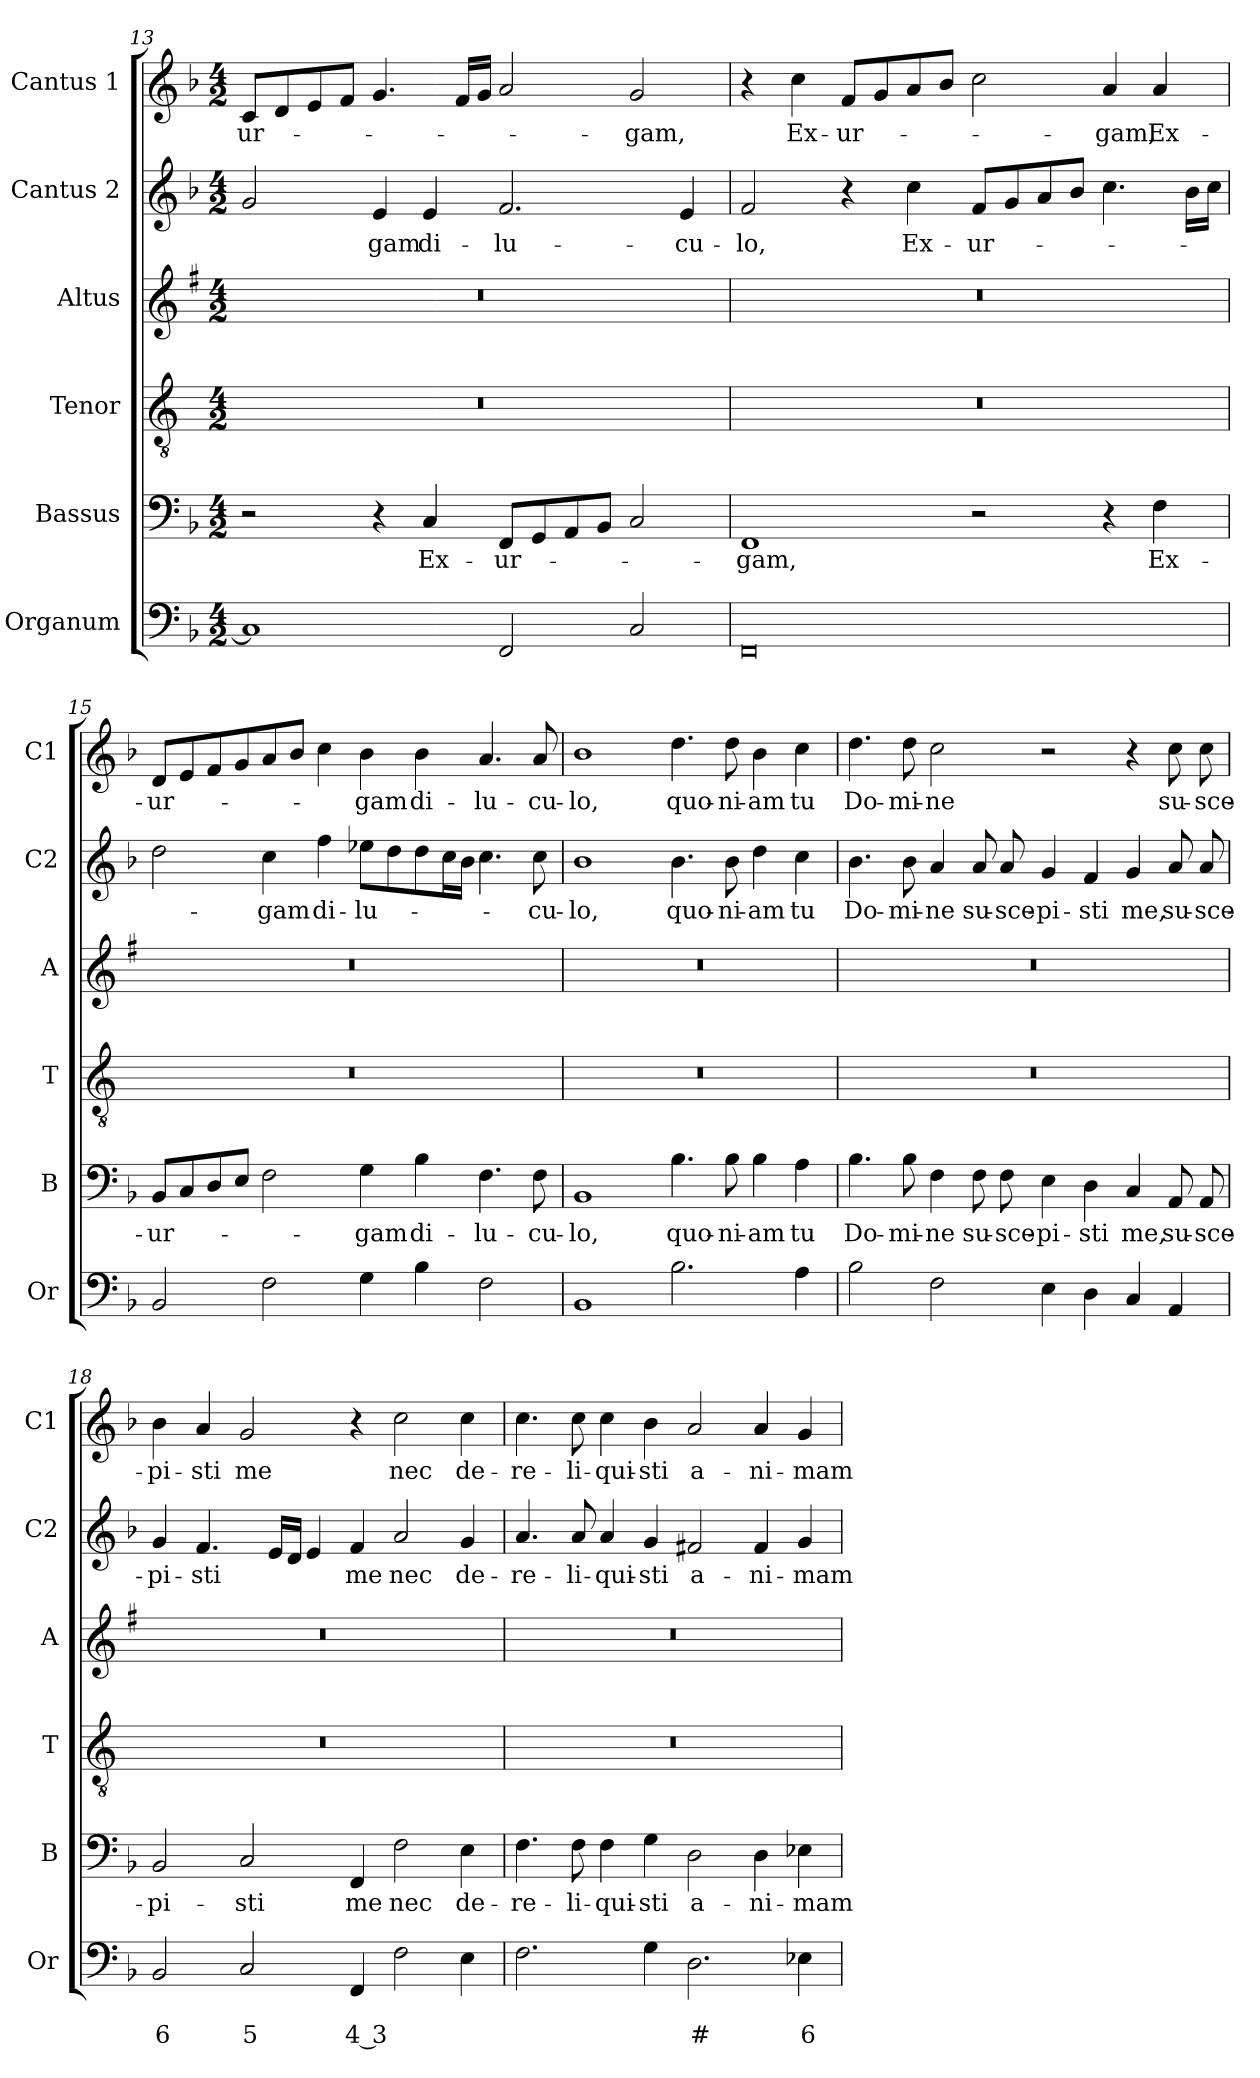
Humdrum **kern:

**kern	**text	**text	**kern	**text	**kern	**kern	**kern	**text	**kern	**text
*part6	*part6	*part6	*part5	*part5	*part4	*part3	*part2	*part2	*part1	*part1
*staff6	*staff6	*staff6	*staff5	*staff5	*staff4	*staff3	*staff2	*staff2	*staff1	*staff1
*I"Organum	*	*	*I"Bassus	*	*I"Tenor	*I"Altus	*I"Cantus 2	*	*I"Cantus 1	*
*I'Or	*	*	*I'B	*	*I'T	*I'A	*I'C2	*	*I'C1	*
*clefF4	*	*	*clefF4	*	*clefGv2	*clefG2	*clefG2	*	*clefG2	*
*	*	*	*	*	*ITrd4c7	*ITrd1c2	*	*	*	*
*k[b-]	*	*	*k[b-]	*	*k[b-]	*k[b-]	*k[b-]	*	*k[b-]	*
*F:	*	*	*F:	*	*F:	*F:	*F:	*	*F:	*
*M4/2	*	*	*M4/2	*	*M4/2	*M4/2	*M4/2	*	*M4/2	*
=13	=13	=13	=13	=13	=13	=13	=13	=13	=13	=13
!	!	!	!	!	!	!	!	!	!	!LO:LY:b
1C]	.	.	2r	.	0r	0r	2g/	.	8c/L	-ur-
.	.	.	.	.	.	.	.	.	8d/	.
.	.	.	.	.	.	.	.	.	8e/	.
.	.	.	.	.	.	.	.	.	8f/J	.
!	!	!	!	!	!	!	!	!LO:LY:b	!	!
.	.	.	4r	.	.	.	4e/	-gam	4.g/	.
!	!	!	!	!LO:LY:b	!	!	!	!LO:LY:b	!	!
.	.	.	4C/	Ex-	.	.	4e/	di-	.	.
.	.	.	.	.	.	.	.	.	16f/LL	.
.	.	.	.	.	.	.	.	.	16g/JJ	.
!	!	!	!	!LO:LY:b	!	!	!	!LO:LY:b	!	!
2FF/	.	.	8FF/L	-ur-	.	.	2.f/	-lu-	2a/	.
.	.	.	8GG/	.	.	.	.	.	.	.
.	.	.	8AA/	.	.	.	.	.	.	.
.	.	.	8BB-/J	.	.	.	.	.	.	.
!	!	!	!	!	!	!	!	!	!	!LO:LY:b
2C/	.	.	2C/	.	.	.	.	.	2g/	-gam,
!	!	!	!	!	!	!	!	!LO:LY:b	!	!
.	.	.	.	.	.	.	4e/	-cu-	.	.
=14	=14	=14	=14	=14	=14	=14	=14	=14	=14	=14
!	!	!	!	!LO:LY:b	!	!	!	!LO:LY:b	!	!
0FF	.	.	1FF	-gam,	0r	0r	2f/	-lo,	4r	.
!	!	!	!	!	!	!	!	!	!	!LO:LY:b
.	.	.	.	.	.	.	.	.	4cc\	Ex-
!	!	!	!	!	!	!	!	!	!	!LO:LY:b
.	.	.	.	.	.	.	4r	.	8f/L	-ur-
.	.	.	.	.	.	.	.	.	8g/	.
!	!	!	!	!	!	!	!	!LO:LY:b	!	!
.	.	.	.	.	.	.	4cc\	Ex-	8a/	.
.	.	.	.	.	.	.	.	.	8b-/J	.
!	!	!	!	!	!	!	!	!LO:LY:b	!	!
.	.	.	2r	.	.	.	8f/L	-ur-	2cc\	.
.	.	.	.	.	.	.	8g/	.	.	.
.	.	.	.	.	.	.	8a/	.	.	.
.	.	.	.	.	.	.	8b-/J	.	.	.
!	!	!	!	!	!	!	!	!	!	!LO:LY:b
.	.	.	4r	.	.	.	4.cc\	.	4a/	-gam,
!	!	!	!	!LO:LY:b	!	!	!	!	!	!LO:LY:b
.	.	.	4F\	Ex-	.	.	.	.	4a/	Ex-
.	.	.	.	.	.	.	16b-\LL	.	.	.
.	.	.	.	.	.	.	16cc\JJ	.	.	.
!!LO:LB:g=z
=15	=15	=15	=15	=15	=15	=15	=15	=15	=15	=15
!	!	!	!	!LO:LY:b	!	!	!	!	!	!LO:LY:b
2BB-/	.	.	8BB-/L	-ur-	0r	0r	2dd\	.	8d/L	-ur-
.	.	.	8C/	.	.	.	.	.	8e/	.
.	.	.	8D/	.	.	.	.	.	8f/	.
.	.	.	8E/J	.	.	.	.	.	8g/	.
!	!	!	!	!	!	!	!	!LO:LY:b	!	!
2F\	.	.	2F\	.	.	.	4cc\	-gam	8a/	.
.	.	.	.	.	.	.	.	.	8b-/J	.
!	!	!	!	!	!	!	!	!LO:LY:b	!	!
.	.	.	.	.	.	.	4ff\	di-	4cc\	.
!	!	!	!	!LO:LY:b	!	!	!	!LO:LY:b	!	!LO:LY:b
4G\	.	.	4G\	-gam	.	.	8ee-X\L	-lu-	4b-\	-gam
.	.	.	.	.	.	.	8dd\	.	.	.
!	!	!	!	!LO:LY:b	!	!	!	!	!	!LO:LY:b
4B-\	.	.	4B-\	di-	.	.	8dd\	.	4b-\	di-
.	.	.	.	.	.	.	16cc\L	.	.	.
.	.	.	.	.	.	.	16b-\JJ	.	.	.
!	!	!	!	!LO:LY:b	!	!	!	!	!	!LO:LY:b
2F\	.	.	4.F\	-lu-	.	.	4.cc\	.	4.a/	-lu-
!	!	!	!	!LO:LY:b	!	!	!	!LO:LY:b	!	!LO:LY:b
.	.	.	8F\	-cu-	.	.	8cc\	-cu-	8a/	-cu-
=16	=16	=16	=16	=16	=16	=16	=16	=16	=16	=16
!	!	!	!	!LO:LY:b	!	!	!	!LO:LY:b	!	!LO:LY:b
1BB-	.	.	1BB-	-lo,	0r	0r	1b-	-lo,	1b-	-lo,
!	!	!	!	!LO:LY:b	!	!	!	!LO:LY:b	!	!LO:LY:b
2.B-\	.	.	4.B-\	quo-	.	.	4.b-\	quo-	4.dd\	quo-
!	!	!	!	!LO:LY:b	!	!	!	!LO:LY:b	!	!LO:LY:b
.	.	.	8B-\	-ni-	.	.	8b-\	-ni-	8dd\	-ni-
!	!	!	!	!LO:LY:b	!	!	!	!LO:LY:b	!	!LO:LY:b
.	.	.	4B-\	-am	.	.	4dd\	-am	4b-\	-am
!	!	!	!	!LO:LY:b	!	!	!	!LO:LY:b	!	!LO:LY:b
4A\	.	.	4A\	tu	.	.	4cc\	tu	4cc\	tu
=17	=17	=17	=17	=17	=17	=17	=17	=17	=17	=17
!	!	!	!	!LO:LY:b	!	!	!	!LO:LY:b	!	!LO:LY:b
2B-\	.	.	4.B-\	Do-	0r	0r	4.b-\	Do-	4.dd\	Do-
!	!	!	!	!LO:LY:b	!	!	!	!LO:LY:b	!	!LO:LY:b
.	.	.	8B-\	-mi-	.	.	8b-\	-mi-	8dd\	-mi-
!	!	!	!	!LO:LY:b	!	!	!	!LO:LY:b	!	!LO:LY:b
2F\	.	.	4F\	-ne	.	.	4a/	-ne	2cc\	-ne
!	!	!	!	!LO:LY:b	!	!	!	!LO:LY:b	!	!
.	.	.	8F\	su-	.	.	8a/	su-	.	.
!	!	!	!	!LO:LY:b	!	!	!	!LO:LY:b	!	!
.	.	.	8F\	-sce-	.	.	8a/	-sce-	.	.
!	!	!	!	!LO:LY:b	!	!	!	!LO:LY:b	!	!
4E\	.	.	4E\	-pi-	.	.	4g/	-pi-	2r	.
!	!	!	!	!LO:LY:b	!	!	!	!LO:LY:b	!	!
4D\	.	.	4D\	-sti	.	.	4f/	-sti	.	.
!	!	!	!	!LO:LY:b	!	!	!	!LO:LY:b	!	!
4C/	.	.	4C/	me,	.	.	4g/	me,	4r	.
!	!	!	!	!LO:LY:b	!	!	!	!LO:LY:b	!	!LO:LY:b
4AA/	.	.	8AA/	su-	.	.	8a/	su-	8cc\	su-
!	!	!	!	!LO:LY:b	!	!	!	!LO:LY:b	!	!LO:LY:b
.	.	.	8AA/	-sce-	.	.	8a/	-sce-	8cc\	-sce-
=18	=18	=18	=18	=18	=18	=18	=18	=18	=18	=18
!	!	!LO:LY:b	!	!LO:LY:b	!	!	!	!LO:LY:b	!	!LO:LY:b
2BB-/	.	6	2BB-/	-pi-	0r	0r	4g/	-pi-	4b-\	-pi-
!	!	!	!	!	!	!	!	!LO:LY:b	!	!LO:LY:b
.	.	.	.	.	.	.	4.f/	-sti	4a/	-sti
!	!	!LO:LY:b	!	!LO:LY:b	!	!	!	!	!	!LO:LY:b
2C/	.	5	2C/	-sti	.	.	.	.	2g/	me
.	.	.	.	.	.	.	16e/LL	.	.	.
.	.	.	.	.	.	.	16d/JJ	.	.	.
.	.	.	.	.	.	.	4e/	.	.	.
!	!	!LO:LY:b	!	!LO:LY:b	!	!	!	!LO:LY:b	!	!
4FF/	.	4 3	4FF/	me	.	.	4f/	me	4r	.
!	!	!	!	!LO:LY:b	!	!	!	!LO:LY:b	!	!LO:LY:b
2F\	.	.	2F\	nec	.	.	2a/	nec	2cc\	nec
!	!	!	!	!LO:LY:b	!	!	!	!LO:LY:b	!	!LO:LY:b
4E\	.	.	4E\	de-	.	.	4g/	de-	4cc\	de-
!!LO:PB:g=z
=19	=19	=19	=19	=19	=19	=19	=19	=19	=19	=19
!	!	!	!	!LO:LY:b	!	!	!	!LO:LY:b	!	!LO:LY:b
2.F\	.	.	4.F\	-re-	0r	0r	4.a/	-re-	4.cc\	-re-
!	!	!	!	!LO:LY:b	!	!	!	!LO:LY:b	!	!LO:LY:b
.	.	.	8F\	-li-	.	.	8a/	-li-	8cc\	-li-
!	!	!	!	!LO:LY:b	!	!	!	!LO:LY:b	!	!LO:LY:b
.	.	.	4F\	-qui-	.	.	4a/	-qui-	4cc\	-qui-
!	!	!	!	!LO:LY:b	!	!	!	!LO:LY:b	!	!LO:LY:b
4G\	.	.	4G\	-sti	.	.	4g/	-sti	4b-\	-sti
!	!	!LO:LY:b	!	!LO:LY:b	!	!	!	!LO:LY:b	!	!LO:LY:b
2.D\	.	#	2D\	a-	.	.	2f#X/	a-	2a/	a-
!	!	!	!	!LO:LY:b	!	!	!	!LO:LY:b	!	!LO:LY:b
.	.	.	4D\	-ni-	.	.	4f#/	-ni-	4a/	-ni-
!	!	!LO:LY:b	!	!LO:LY:b	!	!	!	!LO:LY:b	!	!LO:LY:b
4E-X\	.	6	4E-X\	-mam	.	.	4g/	-mam	4g/	-mam
=	=	=	=	=	=	=	=	=	=	=
*-	*-	*-	*-	*-	*-	*-	*-	*-	*-	*-
